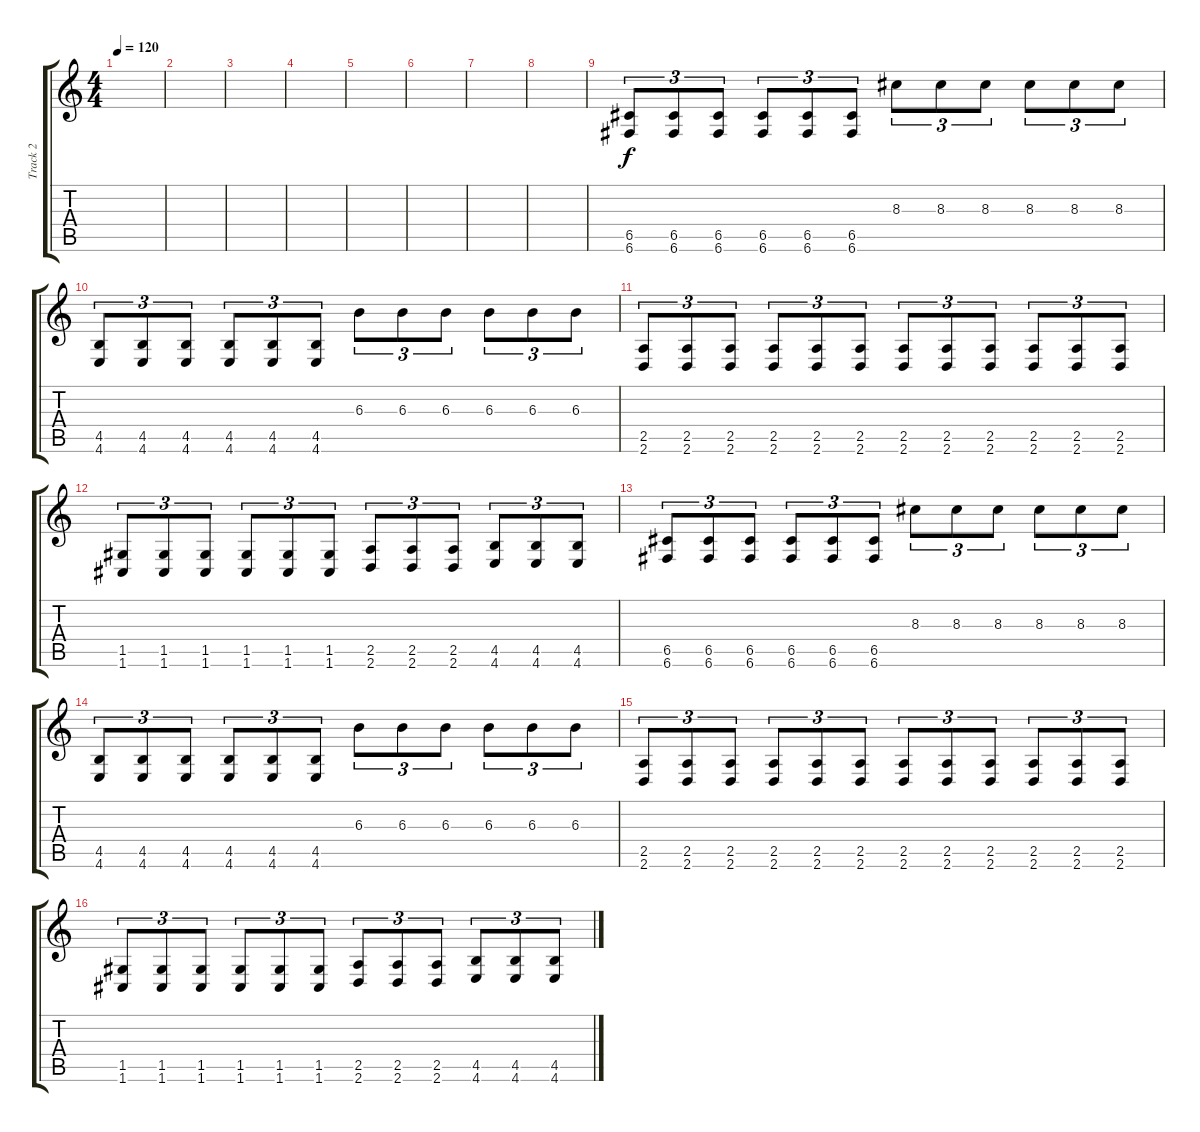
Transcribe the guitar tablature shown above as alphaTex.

\track ("Track 2" "Track 2") {instrument overdrivenguitar}
\staff {score tabs}
\tuning (D4 A3 F3 C3 G2 C2) {hide}
\ts (4 4)
\tempo 120
\clef g2
\ks c
|
|
|
|
|
|
|
|
(6.5 6.6).8{tu (3 2)} (6.5 6.6).8{tu (3 2)} (6.5 6.6).8{tu (3 2)} (6.5 6.6).8{tu (3 2)} (6.5 6.6).8{tu (3 2)} (6.5 6.6).8{tu (3 2)} 8.3.8{tu (3 2)} 8.3.8{tu (3 2)} 8.3.8{tu (3 2)} 8.3.8{tu (3 2)} 8.3.8{tu (3 2)} 8.3.8{tu (3 2)} |
(4.5 4.6).8{tu (3 2)} (4.5 4.6).8{tu (3 2)} (4.5 4.6).8{tu (3 2)} (4.5 4.6).8{tu (3 2)} (4.5 4.6).8{tu (3 2)} (4.5 4.6).8{tu (3 2)} 6.3.8{tu (3 2)} 6.3.8{tu (3 2)} 6.3.8{tu (3 2)} 6.3.8{tu (3 2)} 6.3.8{tu (3 2)} 6.3.8{tu (3 2)} |
(2.5 2.6).8{tu (3 2)} (2.5 2.6).8{tu (3 2)} (2.5 2.6).8{tu (3 2)} (2.5 2.6).8{tu (3 2)} (2.5 2.6).8{tu (3 2)} (2.5 2.6).8{tu (3 2)} (2.5 2.6).8{tu (3 2)} (2.5 2.6).8{tu (3 2)} (2.5 2.6).8{tu (3 2)} (2.5 2.6).8{tu (3 2)} (2.5 2.6).8{tu (3 2)} (2.5 2.6).8{tu (3 2)} |
(1.5 1.6).8{tu (3 2)} (1.5 1.6).8{tu (3 2)} (1.5 1.6).8{tu (3 2)} (1.5 1.6).8{tu (3 2)} (1.5 1.6).8{tu (3 2)} (1.5 1.6).8{tu (3 2)} (2.5 2.6).8{tu (3 2)} (2.5 2.6).8{tu (3 2)} (2.5 2.6).8{tu (3 2)} (4.5 4.6).8{tu (3 2)} (4.5 4.6).8{tu (3 2)} (4.5 4.6).8{tu (3 2)} |
(6.5 6.6).8{tu (3 2)} (6.5 6.6).8{tu (3 2)} (6.5 6.6).8{tu (3 2)} (6.5 6.6).8{tu (3 2)} (6.5 6.6).8{tu (3 2)} (6.5 6.6).8{tu (3 2)} 8.3.8{tu (3 2)} 8.3.8{tu (3 2)} 8.3.8{tu (3 2)} 8.3.8{tu (3 2)} 8.3.8{tu (3 2)} 8.3.8{tu (3 2)} |
(4.5 4.6).8{tu (3 2)} (4.5 4.6).8{tu (3 2)} (4.5 4.6).8{tu (3 2)} (4.5 4.6).8{tu (3 2)} (4.5 4.6).8{tu (3 2)} (4.5 4.6).8{tu (3 2)} 6.3.8{tu (3 2)} 6.3.8{tu (3 2)} 6.3.8{tu (3 2)} 6.3.8{tu (3 2)} 6.3.8{tu (3 2)} 6.3.8{tu (3 2)} |
(2.5 2.6).8{tu (3 2)} (2.5 2.6).8{tu (3 2)} (2.5 2.6).8{tu (3 2)} (2.5 2.6).8{tu (3 2)} (2.5 2.6).8{tu (3 2)} (2.5 2.6).8{tu (3 2)} (2.5 2.6).8{tu (3 2)} (2.5 2.6).8{tu (3 2)} (2.5 2.6).8{tu (3 2)} (2.5 2.6).8{tu (3 2)} (2.5 2.6).8{tu (3 2)} (2.5 2.6).8{tu (3 2)} |
(1.5 1.6).8{tu (3 2)} (1.5 1.6).8{tu (3 2)} (1.5 1.6).8{tu (3 2)} (1.5 1.6).8{tu (3 2)} (1.5 1.6).8{tu (3 2)} (1.5 1.6).8{tu (3 2)} (2.5 2.6).8{tu (3 2)} (2.5 2.6).8{tu (3 2)} (2.5 2.6).8{tu (3 2)} (4.5 4.6).8{tu (3 2)} (4.5 4.6).8{tu (3 2)} (4.5 4.6).8{tu (3 2)}
